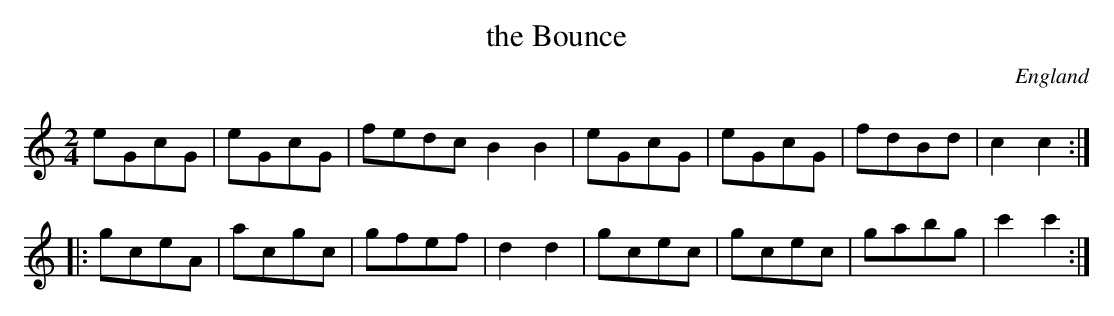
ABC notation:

X:1
T:the Bounce
L:1/8
M:2/4
O:England
K:C
eGcG | eGcG | fedc B2B2 |\
eGcG | eGcG | fdBd | c2c2 ::
gceA | acgc | gfef | d2d2 |\
gcec | gcec | gabg | c'2 c'2 :|
